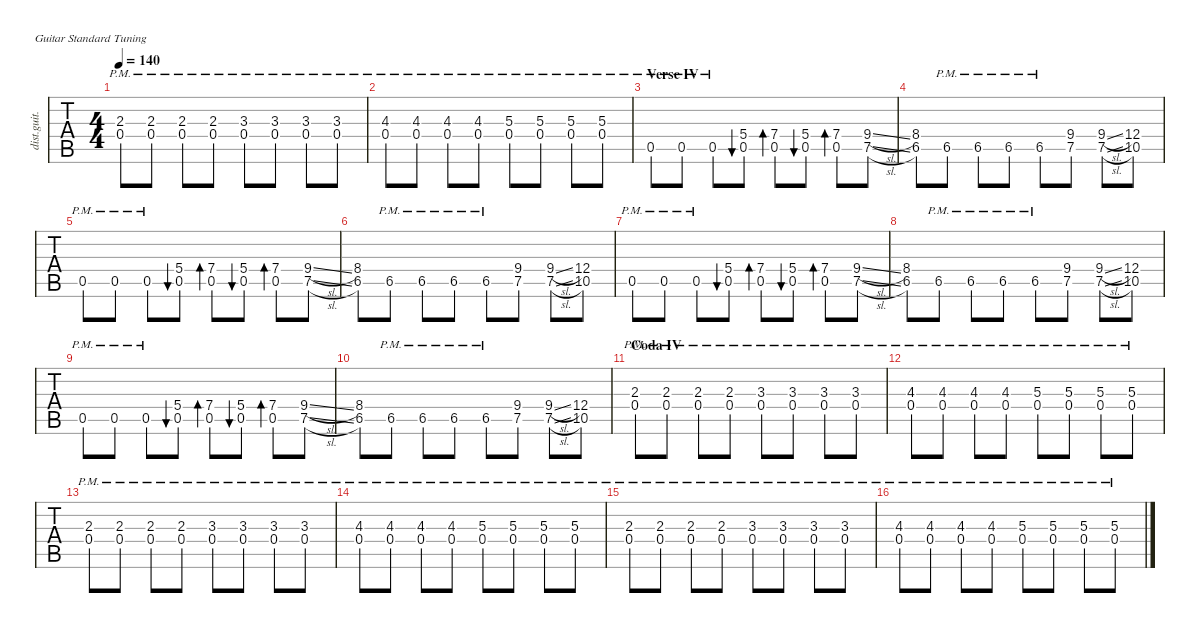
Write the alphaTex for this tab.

\defaultSystemsLayout 4
\hideDynamics
\bracketExtendMode nobrackets
\otherSystemsTrackNameOrientation horizontal
\track ("Rhythm Guitar 2" "dist.guit.") {multiBarRest instrument distortionguitar}
\staff {tabs}
\tuning (E4 B3 G3 D3 A2 E2)
\ts (4 4)
\tempo 140
\clef g2
\ks c
(0.4{pm} 2.3{pm}).8{dy mf} (0.4{pm} 2.3{pm}).8 (0.4{pm} 2.3{pm}).8 (0.4{pm} 2.3{pm}).8 (0.4{pm} 3.3{pm acc #}).8 (0.4{pm} 3.3{pm acc #}).8 (0.4{pm} 3.3{pm acc #}).8 (0.4{pm} 3.3{pm acc #}).8 |
(0.4{pm} 4.3{pm}).8 (0.4{pm} 4.3{pm}).8 (0.4{pm} 4.3{pm}).8 (0.4{pm} 4.3{pm}).8 (0.4{pm} 5.3{pm}).8 (0.4{pm} 5.3{pm}).8 (0.4{pm} 5.3{pm}).8 (0.4{pm} 5.3{pm}).8 |
\section ("" "Verse IV")
0.5{pm}.8 0.5{pm}.8 0.5{pm}.8 (5.4 0.5).8{bu 30} (7.4 0.5).8{bd 30} (5.4 0.5).8{bu 30} (7.4 0.5).8{bd 30} (7.5{sl} 9.4{sl}).8 |
(6.5{acc #} 8.4{acc #}).8 6.5{pm acc #}.8 6.5{pm acc #}.8 6.5{pm acc #}.8 6.5{pm acc #}.8 (7.5 9.4).8 (7.5{sl} 9.4{sl}).8 (10.5 12.4).8 |
0.5{pm}.8 0.5{pm}.8 0.5{pm}.8 (5.4 0.5).8{bu 30} (7.4 0.5).8{bd 30} (5.4 0.5).8{bu 30} (7.4 0.5).8{bd 30} (7.5{sl} 9.4{sl}).8 |
(6.5{acc #} 8.4{acc #}).8 6.5{pm acc #}.8 6.5{pm acc #}.8 6.5{pm acc #}.8 6.5{pm acc #}.8 (7.5 9.4).8 (7.5{sl} 9.4{sl}).8 (10.5 12.4).8 |
0.5{pm}.8 0.5{pm}.8 0.5{pm}.8 (5.4 0.5).8{bu 30} (7.4 0.5).8{bd 30} (5.4 0.5).8{bu 30} (7.4 0.5).8{bd 30} (7.5{sl} 9.4{sl}).8 |
(6.5{acc #} 8.4{acc #}).8 6.5{pm acc #}.8 6.5{pm acc #}.8 6.5{pm acc #}.8 6.5{pm acc #}.8 (7.5 9.4).8 (7.5{sl} 9.4{sl}).8 (10.5 12.4).8 |
0.5{pm}.8 0.5{pm}.8 0.5{pm}.8 (5.4 0.5).8{bu 30} (7.4 0.5).8{bd 30} (5.4 0.5).8{bu 30} (7.4 0.5).8{bd 30} (7.5{sl} 9.4{sl}).8 |
(6.5{acc #} 8.4{acc #}).8 6.5{pm acc #}.8 6.5{pm acc #}.8 6.5{pm acc #}.8 6.5{pm acc #}.8 (7.5 9.4).8 (7.5{sl} 9.4{sl}).8 (10.5 12.4).8 |
\section ("" "Coda IV")
(0.4{pm} 2.3{pm}).8 (0.4{pm} 2.3{pm}).8 (0.4{pm} 2.3{pm}).8 (0.4{pm} 2.3{pm}).8 (0.4{pm} 3.3{pm acc #}).8 (0.4{pm} 3.3{pm acc #}).8 (0.4{pm} 3.3{pm acc #}).8 (0.4{pm} 3.3{pm acc #}).8 |
(0.4{pm} 4.3{pm}).8 (0.4{pm} 4.3{pm}).8 (0.4{pm} 4.3{pm}).8 (0.4{pm} 4.3{pm}).8 (0.4{pm} 5.3{pm}).8 (0.4{pm} 5.3{pm}).8 (0.4{pm} 5.3{pm}).8 (0.4{pm} 5.3{pm}).8 |
(0.4{pm} 2.3{pm}).8 (0.4{pm} 2.3{pm}).8 (0.4{pm} 2.3{pm}).8 (0.4{pm} 2.3{pm}).8 (0.4{pm} 3.3{pm acc #}).8 (0.4{pm} 3.3{pm acc #}).8 (0.4{pm} 3.3{pm acc #}).8 (0.4{pm} 3.3{pm acc #}).8 |
(0.4{pm} 4.3{pm}).8 (0.4{pm} 4.3{pm}).8 (0.4{pm} 4.3{pm}).8 (0.4{pm} 4.3{pm}).8 (0.4{pm} 5.3{pm}).8 (0.4{pm} 5.3{pm}).8 (0.4{pm} 5.3{pm}).8 (0.4{pm} 5.3{pm}).8 |
(0.4{pm} 2.3{pm}).8 (0.4{pm} 2.3{pm}).8 (0.4{pm} 2.3{pm}).8 (0.4{pm} 2.3{pm}).8 (0.4{pm} 3.3{pm acc #}).8 (0.4{pm} 3.3{pm acc #}).8 (0.4{pm} 3.3{pm acc #}).8 (0.4{pm} 3.3{pm acc #}).8 |
(0.4{pm} 4.3{pm}).8 (0.4{pm} 4.3{pm}).8 (0.4{pm} 4.3{pm}).8 (0.4{pm} 4.3{pm}).8 (0.4{pm} 5.3{pm}).8 (0.4{pm} 5.3{pm}).8 (0.4{pm} 5.3{pm}).8 (0.4{pm} 5.3{pm}).8
